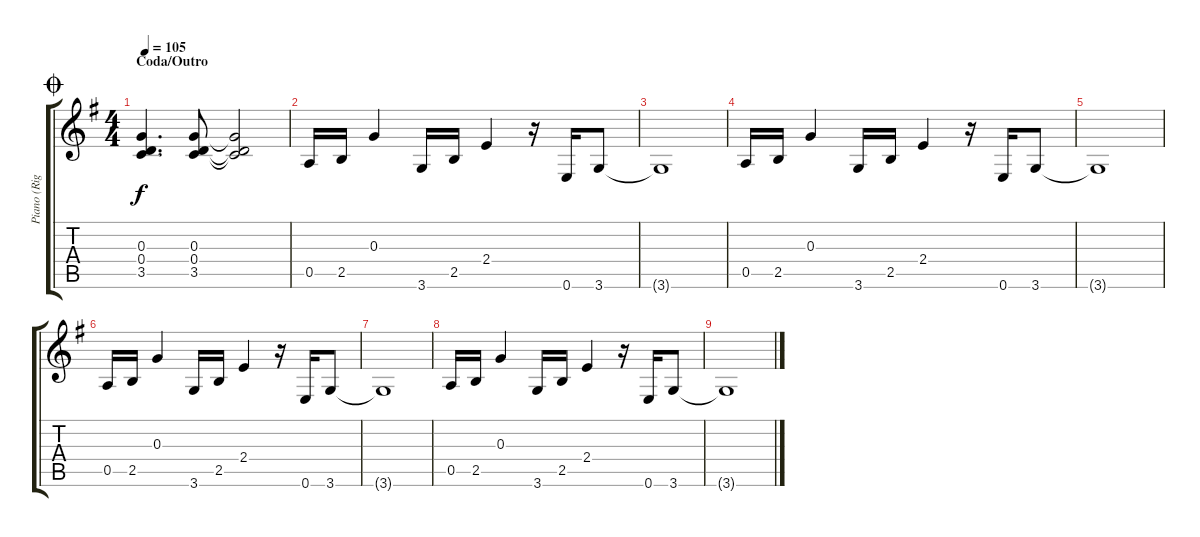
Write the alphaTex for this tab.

\track ("Piano (Right)" "Piano (Rig") {instrument electricgrandpiano}
\staff {score tabs}
\tuning (E5 B4 G4 D4 A3 E3) {hide}
\ts (4 4)
\section ("" "Coda/Outro")
\jump coda
\tempo 105
\clef g2
\ks g
(0.3 0.4 3.5).4{d dy f} (0.3 0.4 3.5).8 (0.3{t} 0.4{t} 3.5{t}).2 |
0.5.16 2.5.16 0.3.4 3.6.16 2.5.16 2.4.4 r.16 0.6.16 3.6.8 |
3.6{t}.1 |
0.5.16 2.5.16 0.3.4 3.6.16 2.5.16 2.4.4 r.16 0.6.16 3.6.8 |
3.6{t}.1 |
0.5.16{volume 0} 2.5.16 0.3.4 3.6.16 2.5.16 2.4.4 r.16 0.6.16 3.6.8 |
3.6{t}.1 |
0.5.16 2.5.16 0.3.4 3.6.16 2.5.16 2.4.4 r.16 0.6.16 3.6.8 |
3.6{t}.1
